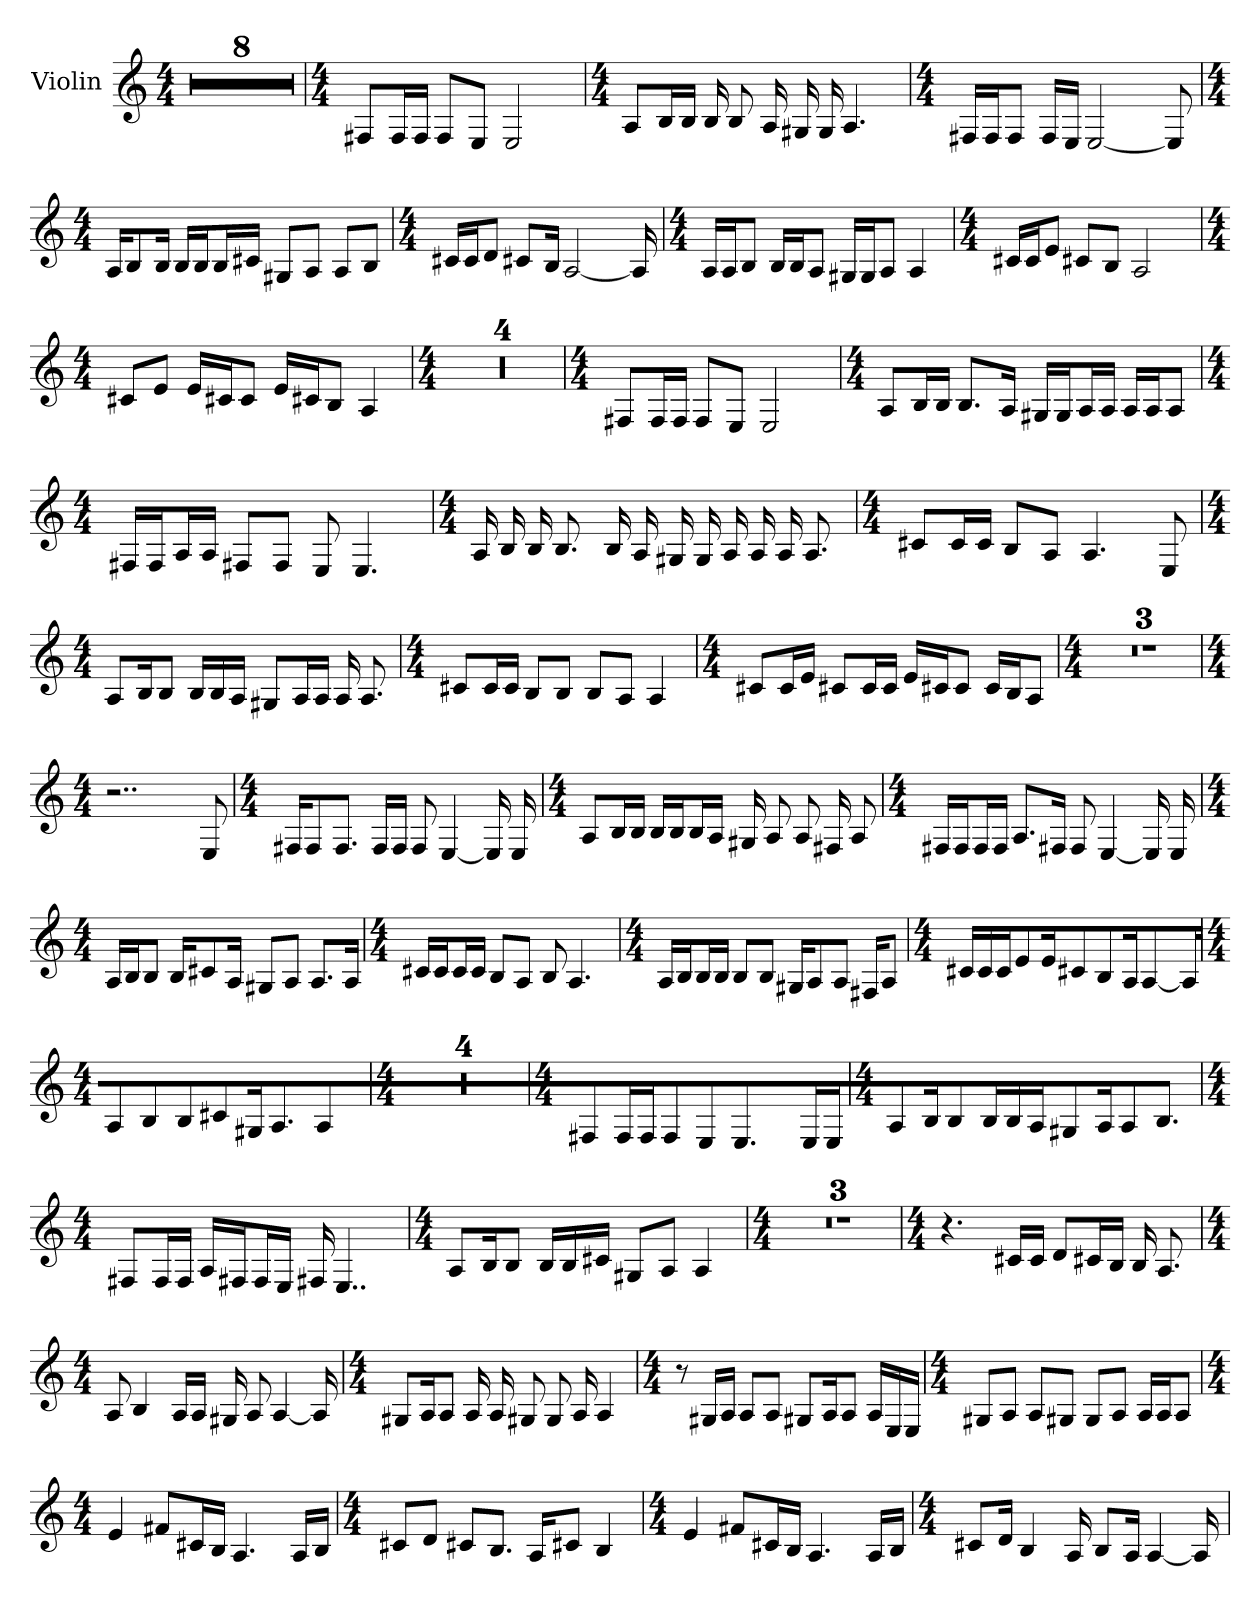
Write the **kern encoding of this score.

**kern
*part1
*staff1
*I"Violin
*I'Vln
*M4/4
=
1r
=
*M4/4
1r
=
*M4/4
1r
=
*M4/4
1r
=
*M4/4
1r
=
*M4/4
1r
=
*M4/4
1r
=
*M4/4
1r
=
*M4/4
8F#XL
16F#L
16F#JJ
8F#L
8EJ
2E
=
*M4/4
8AL
16BL
16BJJ
16BLL
8B
16AJk
16G#XLL
16G#JJ
4.A
=
*M4/4
16F#XLL
16F#J
8F#J
16F#LL
16EJJ
[2E
8E]
=
*M4/4
16AKL
8B
16BJk
16BLL
16BJ
16BL
16c#XJJ
8G#XL
8AJ
8AL
8BJ
=
*M4/4
16c#XLL
16c#J
8dJ
8c#XL
16BJk
[2A
16A]
=
*M4/4
16ALL
16AJ
8BJ
16BLL
16BJ
8AJ
16G#XLL
16G#J
8AJ
4A
=
*M4/4
16c#XLL
16c#J
8eJ
8c#XL
8BJ
2A
=
*M4/4
8c#XL
8eJ
16eLL
16c#XJ
8c#J
16eLL
16c#XJ
8BJ
4A
=
*M4/4
1r
=
*M4/4
1r
=
*M4/4
1r
=
*M4/4
1r
=
*M4/4
8F#XL
16F#L
16F#JJ
8F#L
8EJ
2E
=
*M4/4
8AL
16BL
16BJJ
8.BL
16AJk
16G#XLL
16G#J
16AL
16AJJ
16ALL
16AJ
8AJ
=
*M4/4
16F#XLL
16F#J
16AL
16AJJ
8F#XL
8F#J
8E
4.E
=
*M4/4
16ALL
16BJ
16BL
8.BJ
16BLL
16AJJ
16G#XLL
16G#J
16AL
16AJJ
16ALL
8.AJ
=
*M4/4
8c#XL
16c#L
16c#JJ
8BL
8AJ
4.A
8E
=
*M4/4
8AL
16BK
8BJ
16BLL
16B
16AJJ
8G#XL
16AL
16AJJ
16ALL
8.AJ
=
*M4/4
8c#XL
16c#L
16c#JJ
8BL
8BJ
8BL
8AJ
4A
=
*M4/4
8c#XL
16c#L
16eJJ
8c#XL
16c#L
16c#JJ
16eLL
16c#XJ
8c#J
16c#LL
16BJ
8AJ
=
*M4/4
1r
=
*M4/4
1r
=
*M4/4
1r
=
*M4/4
2..r
8E
=
*M4/4
16F#XKL
8F#
8.F#J
16F#LL
16F#JJ
8F#
[4E
16E]
16E
=
*M4/4
8AL
16BL
16BJJ
16BLL
16BJ
16BL
16AJJ
16G#XLL
8A
8AJ
16F#XKL
8AJ
=
*M4/4
16F#XLL
16F#J
16F#L
16F#JJ
8.AL
16F#XJk
8F#
[4E
16E]
16E
=
*M4/4
16ALL
16BJ
8BJ
16BKL
8c#X
16AJk
8G#XL
8AJ
8.AL
16AJk
=
*M4/4
16c#XLL
16c#J
16c#L
16c#JJ
8BL
8AJ
8B
4.A
=
*M4/4
16ALL
16BJ
16BL
16BJJ
8BL
8BJ
16G#XKL
8A
8AJ
16F#XKL
8AJ
=
*M4/4
16c#XLL
16c#J
16c#L
8eJ
16eKL
8c#XJ
8BL
16AJk
[4A
16A]
=
*M4/4
8AL
8BJ
8BL
8c#XJ
16G#XKL
8.AJ
4A
=
*M4/4
1r
=
*M4/4
1r
=
*M4/4
1r
=
*M4/4
1r
=
*M4/4
8F#XL
16F#L
16F#JJ
8F#L
8EJ
4.E
16ELL
16EJJ
=
*M4/4
8AL
16BK
8BJ
16BLL
16B
16AJJ
8G#XL
16AK
8AJ
8.BJ
=
*M4/4
8F#XL
16F#L
16F#JJ
16ALL
16F#XJ
16F#L
16EJJ
16F#X
4..E
=
*M4/4
8AL
16BK
8BJ
16BLL
16B
16c#XJJ
8G#XL
8AJ
4A
=
*M4/4
1r
=
*M4/4
1r
=
*M4/4
1r
=
*M4/4
4.r
16c#XLL
16c#JJ
8dL
16c#XL
16BJJ
16BLL
8.AJ
=
*M4/4
8A
4B
16ALL
16AJJ
16G#XLL
8AJ
[4A
16A]
=
*M4/4
8G#XL
16AK
8AJ
16ALL
16A
8G#XJ
8G#L
16AJk
4A
=
*M4/4
8r
16G#XLL
16AJJ
8AL
8AJ
8G#XL
16AK
8AJ
16ALL
16E
16EJJ
=
*M4/4
8G#XL
8AJ
8AL
8G#XJ
8G#L
8AJ
16ALL
16AJ
8AJ
=
*M4/4
4e
8f#XL
16c#XL
16BJJ
4.A
16ALL
16BJJ
=
*M4/4
8c#XL
8dJ
8c#XL
8.BJ
16AKL
8c#XJ
4B
=
*M4/4
4e
8f#XL
16c#XL
16BJJ
4.A
16ALL
16BJJ
=
*M4/4
8c#XL
16dJk
4B
16A
8BL
16AJk
[4A
16A]
=
*-
